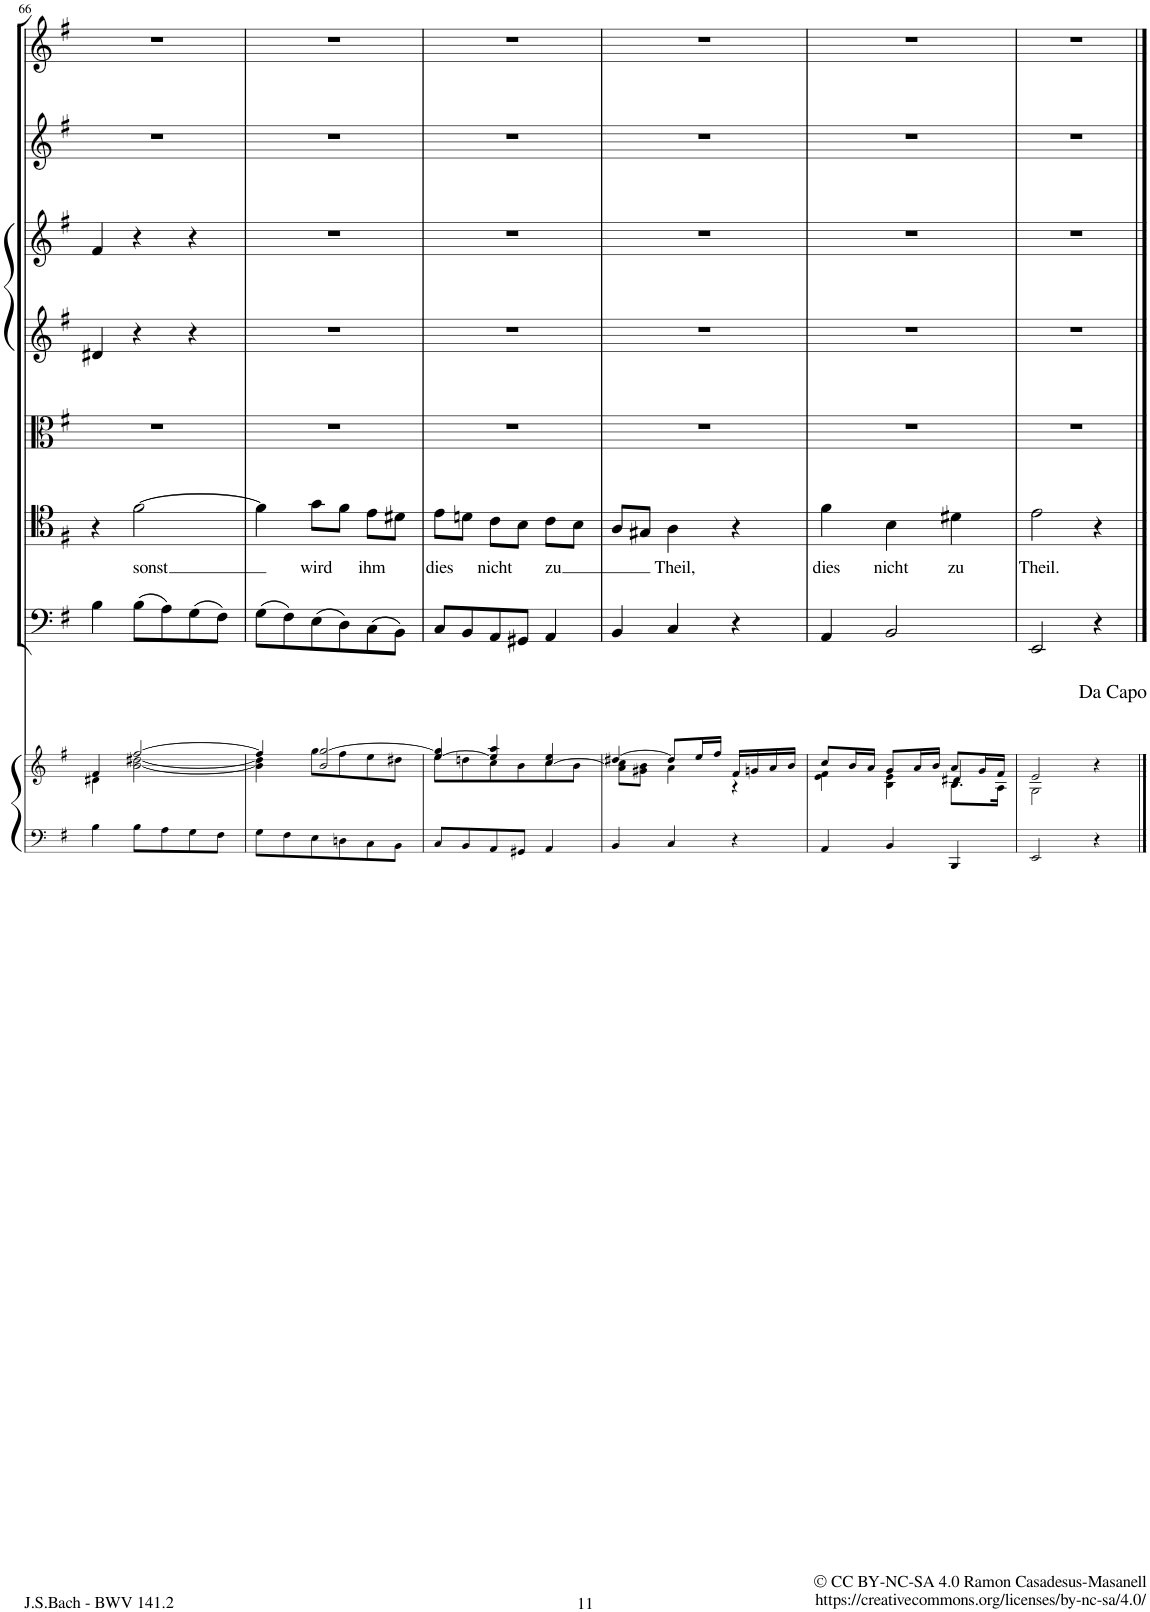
**kern	**kern	**kern	**kern	**text	**kern	**kern	**kern	**kern	**kern
*part8	*part8	*part7	*part6	*part6	*part5	*part4	*part3	*part2	*part1
*staff9	*staff8	*staff7	*staff6	*staff6	*staff5	*staff4	*staff3	*staff2	*staff1
*I"Piano reduction	*	*I"Continuo	*I"Tenore	*	*I"Viola	*I"Violino II	*I"Violino I	*I"Oboe II	*I"Oboe I
*I'Pno	*	*	*	*	*	*	*	*I'Ob	*I'Ob
!!LO:PB:g=z
*clefF4	*clefG2	*clefF4	*clefC4	*	*clefC3	*clefG2	*clefG2	*clefG2	*clefG2
*k[f#]	*k[f#]	*k[f#]	*k[f#]	*	*k[f#]	*k[f#]	*k[f#]	*k[f#]	*k[f#]
*M3/4	*M3/4	*M3/4	*M3/4	*	*M3/4	*M3/4	*M3/4	*M3/4	*M3/4
=66	=66	=66	=66	=66	=66	=66	=66	=66	=66
*	*^	*	*	*	*	*	*	*	*
4B\	4f#/	4d#X\	4B\	4r	.	2.r	4d#X/	4f#/	2.r	2.r
!	!	!	!	!	!LO:LY:b	!	!	!	!	!
8B\L	[2ff#/	[2b\ [2dd#X\	(8B\L	[2f#\	sonst	.	4r	4r	.	.
8A\	.	.	8A\)	.	.	.	.	.	.	.
8G\	.	.	(8G\	.	.	.	4r	4r	.	.
8F#\J	.	.	8F#\J)	.	.	.	.	.	.	.
=67	=67	=67	=67	=67	=67	=67	=67	=67	=67	=67
8G\L	4ff#/]	4b\] 4dd#\]	(8G\L	4f#\]	.	2.r	2.r	2.r	2.r	2.r
8F#\	.	.	8F#\)	.	.	.	.	.	.	.
!	!	!	!	!	!LO:LY:b	!	!	!	!	!
8E\	2b/ [2gg/	8gg\L	(8E\	8g\L	wird	.	.	.	.	.
8Dn\	.	8ff#\	8D\)	8f#\J	.	.	.	.	.	.
!	!	!	!	!	!LO:LY:b	!	!	!	!	!
8C\	.	8ee\	(8C\	8e\L	ihm	.	.	.	.	.
8BB\J	.	8dd#X\J	8BB\J)	8d#X\J	.	.	.	.	.	.
=68	=68	=68	=68	=68	=68	=68	=68	=68	=68	=68
!	!	!	!	!	!LO:LY:b	!	!	!	!	!
8C/L	[4ee/ 4gg/]	8ee\L	8C/L	8e\L	dies	2.r	2.r	2.r	2.r	2.r
8BB/	.	8ddn\	8BB/	8dn\J	.	.	.	.	.	.
!	!	!	!	!	!LO:LY:b	!	!	!	!	!
8AA/	4ee/] 4aa/	8cc\	8AA/	8c\L	nicht	.	.	.	.	.
8GG#X/J	.	8b\	8GG#X/J	8B\J	.	.	.	.	.	.
!	!	!	!	!	!LO:LY:b	!	!	!	!	!
4AA/	[4cc/ 4ee/	8cc\	4AA/	8c\L	zu	.	.	.	.	.
.	.	8b\J	.	8B\J	.	.	.	.	.	.
=69	=69	=69	=69	=69	=69	=69	=69	=69	=69	=69
4BB/	[4dd#X/	8a\ 8cc\]L	4BB/	8A/L	.	2.r	2.r	2.r	2.r	2.r
.	.	8g#X\ 8b\J	.	8G#X/J	.	.	.	.	.	.
!	!	!	!	!	!LO:LY:b	!	!	!	!	!
4C/	8dd#/L]	4a\	4C/	4A\	Theil,	.	.	.	.	.
.	16ee/L	.	.	.	.	.	.	.	.	.
.	16ff#/JJ	.	.	.	.	.	.	.	.	.
4r	16f#/LL	4r	4r	4r	.	.	.	.	.	.
.	16gn/	.	.	.	.	.	.	.	.	.
.	16a/	.	.	.	.	.	.	.	.	.
.	16b/JJ	.	.	.	.	.	.	.	.	.
=70	=70	=70	=70	=70	=70	=70	=70	=70	=70	=70
*	*	*^	*	*	*	*	*	*	*	*
!	!	!	!	!	!	!LO:LY:b	!	!	!	!	!
4AA/	8cc/L	4e\ 4f#\	2ryy	4AA/	4f#\	dies	2.r	2.r	2.r	2.r	2.r
.	16b/L	.	.	.	.	.	.	.	.	.	.
.	16a/JJ	.	.	.	.	.	.	.	.	.	.
!	!	!	!	!	!	!LO:LY:b	!	!	!	!	!
4BB/	8g/L	4B\ 4e\	.	2BB/	4B\	nicht	.	.	.	.	.
.	16a/L	.	.	.	.	.	.	.	.	.	.
.	16b/JJ	.	.	.	.	.	.	.	.	.	.
!	!	!	!	!	!	!LO:LY:b	!	!	!	!	!
4BBB/	8a/L	8.B\L	4d#X/	.	4d#X\	zu	.	.	.	.	.
.	16g/L	.	.	.	.	.	.	.	.	.	.
.	16f#/JJ	16A\Jk	.	.	.	.	.	.	.	.	.
*	*	*v	*v	*	*	*	*	*	*	*	*
=71	=71	=71	=71	=71	=71	=71	=71	=71	=71	=71
!	!	!	!	!	!LO:LY:b	!	!	!	!	!
2EE/	2e/	2G\	2EE/	2e\	Theil.	2.r	2.r	2.r	2.r	2.r
4r	4r	4ryy	4r	4r	.	.	.	.	.	.
*	*v	*v	*	*	*	*	*	*	*	*
==	==	==	==	==	==	==	==	==	==
*-	*-	*-	*-	*-	*-	*-	*-	*-	*-
